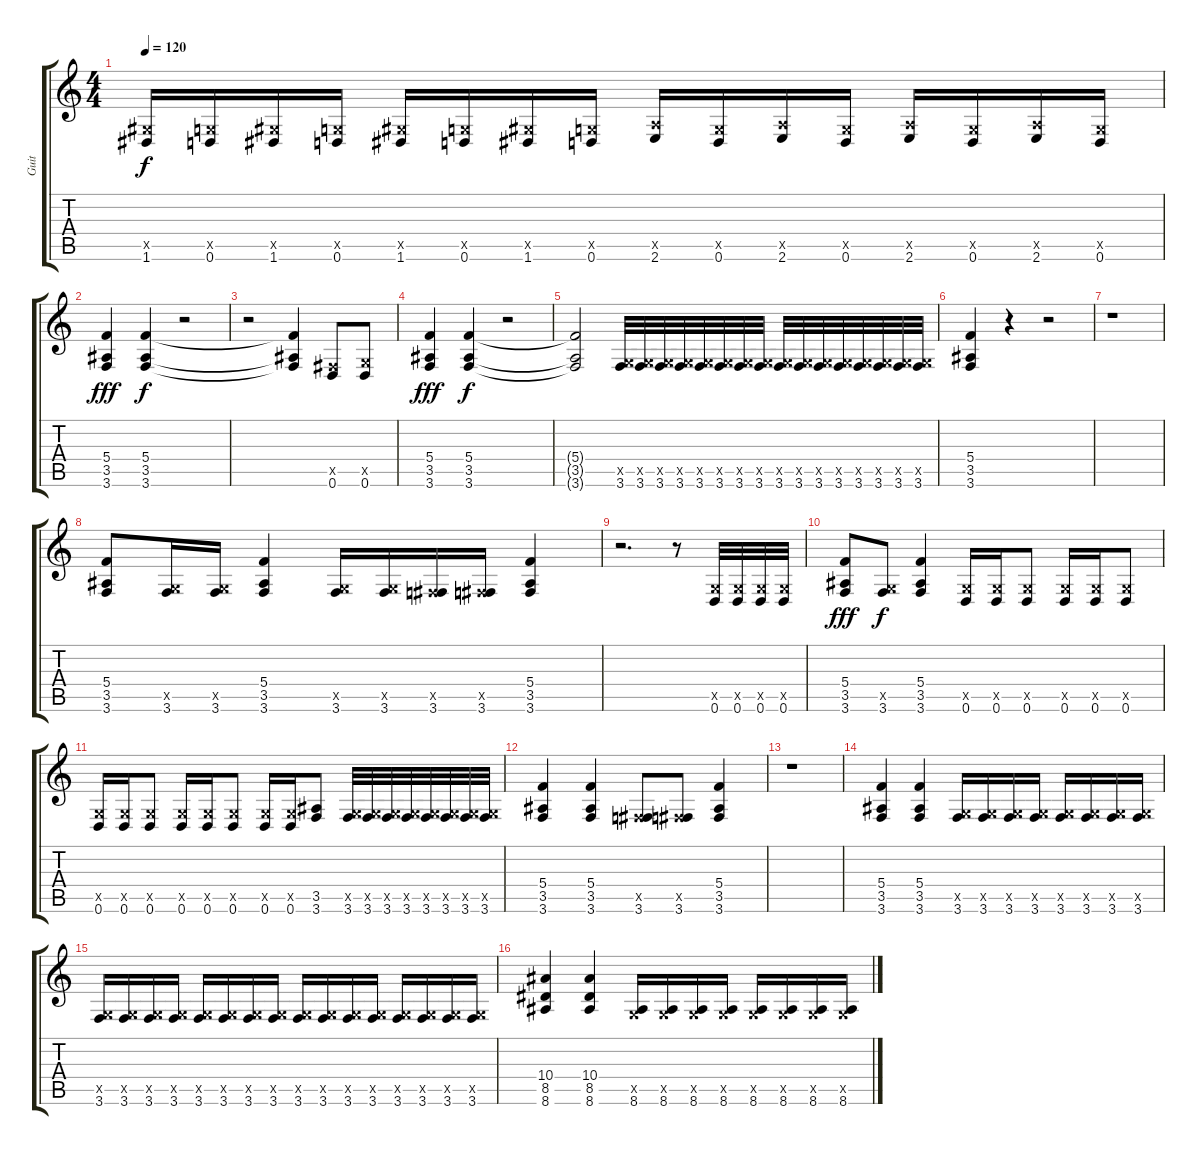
\track ("Guit" "Guit") {instrument distortionguitar}
\staff {score tabs}
\tuning (D4 A3 F3 C3 G2 D2) {hide}
\ts (4 4)
\tempo 120
\clef g2
\ks c
(1.5{x} 1.6).16{dy f} (0.5{x} 0.6).16 (1.5{x} 1.6).16 (0.5{x} 0.6).16 (1.5{x} 1.6).16 (0.5{x} 0.6).16 (1.5{x} 1.6).16 (0.5{x} 0.6).16 (2.5{x} 2.6).16 (0.5{x} 0.6).16 (2.5{x} 2.6).16 (0.5{x} 0.6).16 (2.5{x} 2.6).16 (0.5{x} 0.6).16 (2.5{x} 2.6).16 (0.5{x} 0.6).16 |
(5.4 3.5 3.6).4{dy fff} (5.4 3.5 3.6).4{dy f} r.2 |
r.2 (5.4{t} 3.5{t} 3.6{t}).4 (-1.5{x} 0.6).8 (0.5{x} 0.6).8 |
(5.4 3.5 3.6).4{dy fff} (5.4 3.5 3.6).4{dy f} r.2 |
(5.4{t} 3.5{t} 3.6{t}).2 (0.5{x} 3.6).32 (0.5{x} 3.6).32 (0.5{x} 3.6).32 (0.5{x} 3.6).32 (0.5{x} 3.6).32 (0.5{x} 3.6).32 (0.5{x} 3.6).32 (0.5{x} 3.6).32 (0.5{x} 3.6).32 (0.5{x} 3.6).32 (0.5{x} 3.6).32 (0.5{x} 3.6).32 (0.5{x} 3.6).32 (0.5{x} 3.6).32 (0.5{x} 3.6).32 (0.5{x} 3.6).32 |
(5.4 3.5 3.6).4 r.4 r.2 |
r.1 |
(5.4 3.5 3.6).8 (0.5{x} 3.6).16 (0.5{x} 3.6).16 (5.4 3.5 3.6).4 (0.5{x} 3.6).16 (0.5{x} 3.6).16 (-1.5{x} 3.6).16 (-1.5{x} 3.6).16 (5.4 3.5 3.6).4 |
r.2{d} r.8 (0.5{x} 0.6).32 (0.5{x} 0.6).32 (0.5{x} 0.6).32 (0.5{x} 0.6).32 |
(5.4 3.5 3.6).8{dy fff} (0.5{x} 3.6).8{dy f} (5.4 3.5 3.6).4 (0.5{x} 0.6).16 (0.5{x} 0.6).16 (0.5{x} 0.6).8 (0.5{x} 0.6).16 (0.5{x} 0.6).16 (0.5{x} 0.6).8 |
(0.5{x} 0.6).16 (0.5{x} 0.6).16 (0.5{x} 0.6).8 (0.5{x} 0.6).16 (0.5{x} 0.6).16 (0.5{x} 0.6).8 (0.5{x} 0.6).16 (0.5{x} 0.6).16 (3.5 3.6).8 (0.5{x} 3.6).32 (0.5{x} 3.6).32 (0.5{x} 3.6).32 (0.5{x} 3.6).32 (0.5{x} 3.6).32 (0.5{x} 3.6).32 (0.5{x} 3.6).32 (0.5{x} 3.6).32 |
(5.4 3.5 3.6).4 (5.4 3.5 3.6).4 (-1.5{x} 3.6).8 (-1.5{x} 3.6).8 (5.4 3.5 3.6).4 |
r.1 |
(5.4 3.5 3.6).4 (5.4 3.5 3.6).4 (0.5{x} 3.6).16 (0.5{x} 3.6).16 (0.5{x} 3.6).16 (0.5{x} 3.6).16 (0.5{x} 3.6).16 (0.5{x} 3.6).16 (0.5{x} 3.6).16 (0.5{x} 3.6).16 |
(0.5{x} 3.6).16 (0.5{x} 3.6).16 (0.5{x} 3.6).16 (0.5{x} 3.6).16 (0.5{x} 3.6).16 (0.5{x} 3.6).16 (0.5{x} 3.6).16 (0.5{x} 3.6).16 (0.5{x} 3.6).16 (0.5{x} 3.6).16 (0.5{x} 3.6).16 (0.5{x} 3.6).16 (0.5{x} 3.6).16 (0.5{x} 3.6).16 (0.5{x} 3.6).16 (0.5{x} 3.6).16 |
(10.4 8.5 8.6).4 (10.4 8.5 8.6).4 (0.5{x} 8.6).16 (0.5{x} 8.6).16 (0.5{x} 8.6).16 (0.5{x} 8.6).16 (0.5{x} 8.6).16 (0.5{x} 8.6).16 (0.5{x} 8.6).16 (0.5{x} 8.6).16
